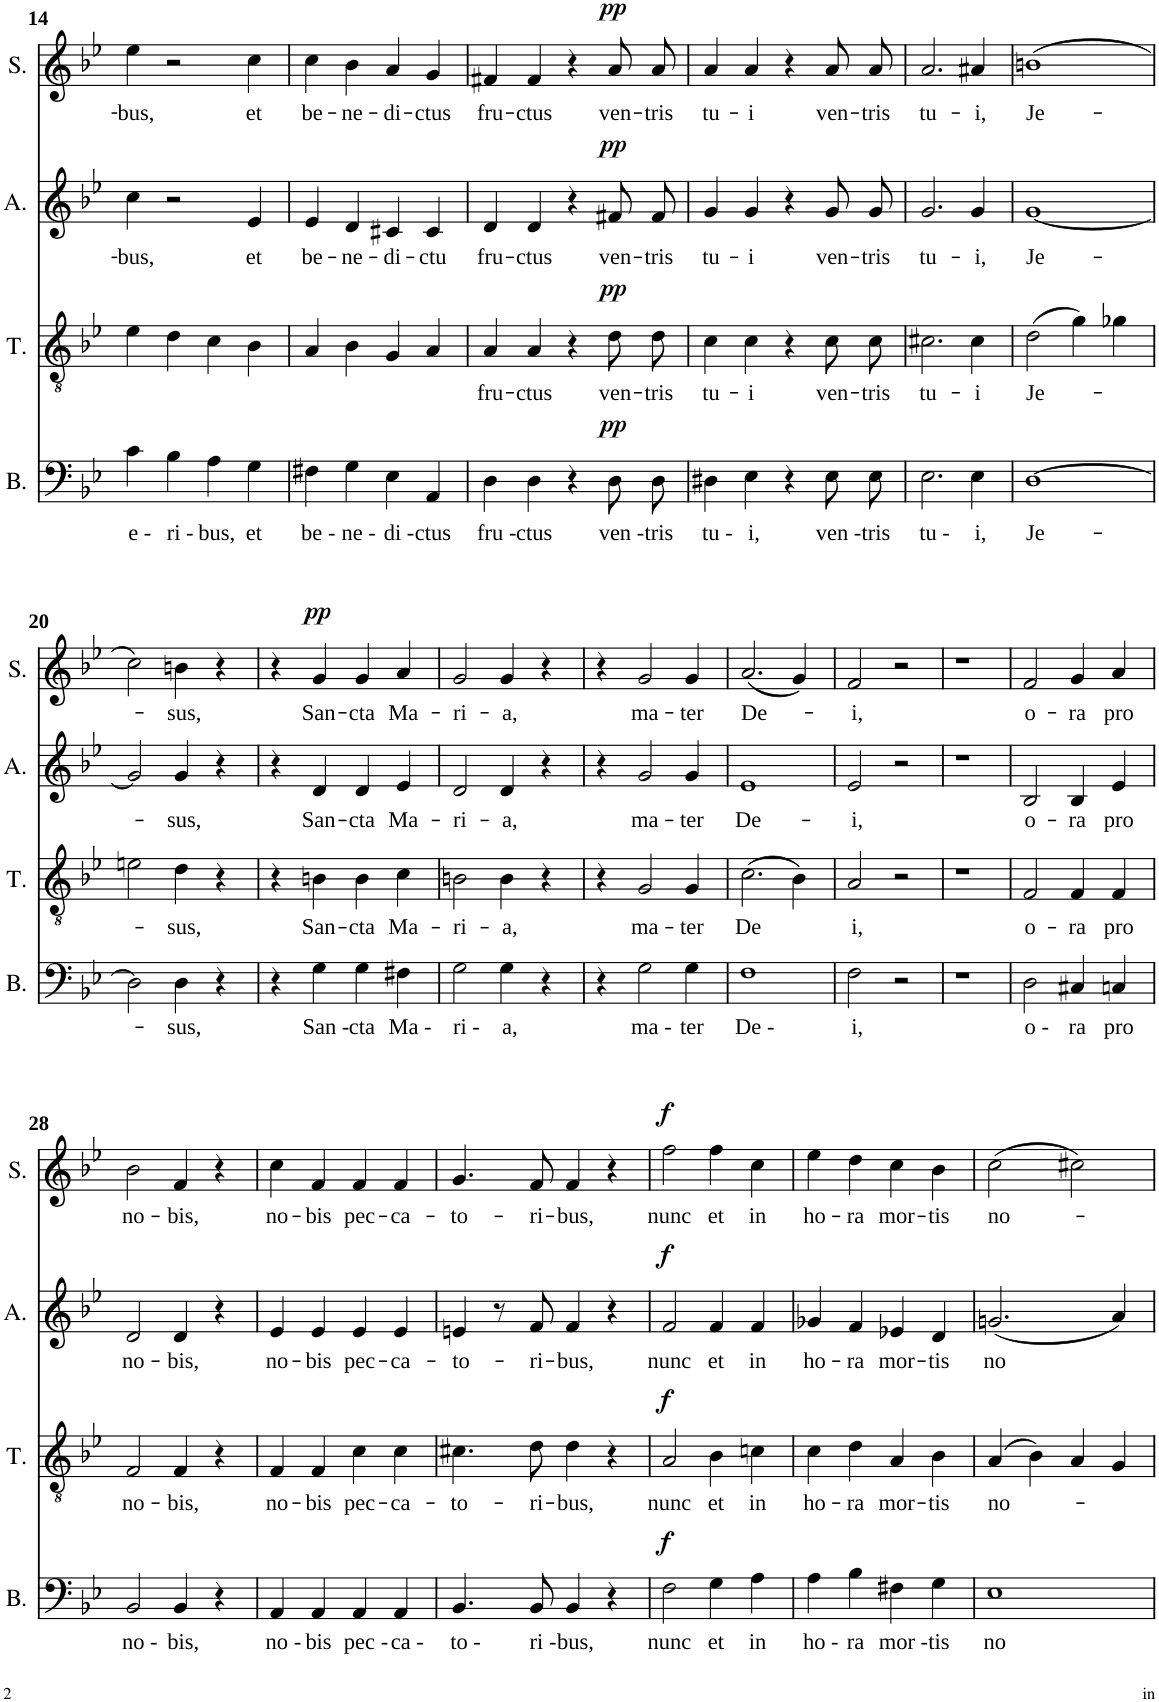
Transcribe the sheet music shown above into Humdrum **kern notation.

**kern	**text	**dynam	**kern	**text	**dynam	**kern	**text	**dynam	**kern	**text	**dynam
*part4	*part4	*part4	*part3	*part3	*part3	*part2	*part2	*part2	*part1	*part1	*part1
*staff4	*staff4	*staff4	*staff3	*staff3	*staff3	*staff2	*staff2	*staff2	*staff1	*staff1	*staff1
*I"Basse	*	*	*I"Ténor	*	*	*I"Alto	*	*	*I"Soprano	*	*
*I'B.	*	*	*I'T.	*	*	*I'A.	*	*	*I'S.	*	*
!!LO:PB:g=z
*clefF4	*	*	*clefGv2	*	*	*clefG2	*	*	*clefG2	*	*
*k[b-e-]	*	*	*k[b-e-]	*	*	*k[b-e-]	*	*	*k[b-e-]	*	*
*M4/4	*	*	*M4/4	*	*	*M4/4	*	*	*M4/4	*	*
=14	=14	=14	=14	=14	=14	=14	=14	=14	=14	=14	=14
!	!LO:LY:b	!	!	!	!	!	!LO:LY:b	!	!	!LO:LY:b	!
4c\	e -	.	4e-\	.	.	4cc\	-bus,	.	4ee-\	-bus,	.
!	!LO:LY:b	!	!	!	!	!	!	!	!	!	!
4B-\	ri -	.	4d\	.	.	2r	.	.	2r	.	.
!	!LO:LY:b	!	!	!	!	!	!	!	!	!	!
4A\	bus,	.	4c\	.	.	.	.	.	.	.	.
!	!LO:LY:b	!	!	!	!	!	!LO:LY:b	!	!	!LO:LY:b	!
4G\	et	.	4B-\	.	.	4e-/	et	.	4cc\	et	.
=15	=15	=15	=15	=15	=15	=15	=15	=15	=15	=15	=15
!	!LO:LY:b	!	!	!	!	!	!LO:LY:b	!	!	!LO:LY:b	!
4F#X\	be -	.	4A/	.	.	4e-/	be-	.	4cc\	be-	.
!	!LO:LY:b	!	!	!	!	!	!LO:LY:b	!	!	!LO:LY:b	!
4G\	ne -	.	4B-\	.	.	4d/	-ne-	.	4b-\	-ne-	.
!	!LO:LY:b	!	!	!	!	!	!LO:LY:b	!	!	!LO:LY:b	!
4E-\	di -	.	4G/	.	.	4c#X/	-di-	.	4a/	-di-	.
!	!LO:LY:b	!	!	!	!	!	!LO:LY:b	!	!	!LO:LY:b	!
4AA/	ctus	.	4A/	.	.	4c#/	-ctu	.	4g/	-ctus	.
=16	=16	=16	=16	=16	=16	=16	=16	=16	=16	=16	=16
!	!LO:LY:b	!	!	!LO:LY:b	!	!	!LO:LY:b	!	!	!LO:LY:b	!
4D\	fru -	.	4A/	fru-	.	4d/	fru-	.	4f#X/	fru-	.
!	!LO:LY:b	!	!	!LO:LY:b	!	!	!LO:LY:b	!	!	!LO:LY:b	!
4D\	ctus	.	4A/	-ctus	.	4d/	-ctus	.	4f#/	-ctus	.
4r	.	.	4r	.	.	4r	.	.	4r	.	.
!	!LO:LY:b	!LO:DY:a	!	!LO:LY:b	!LO:DY:a	!	!LO:LY:b	!LO:DY:a	!	!LO:LY:b	!LO:DY:a
8D\L	ven -	pp	8d\L	ven-	pp	8f#X/L	ven-	pp	8a/L	ven-	pp
!	!LO:LY:b	!	!	!LO:LY:b	!	!	!LO:LY:b	!	!	!LO:LY:b	!
8D\J	tris	.	8d\J	-tris	.	8f#/J	-tris	.	8a/J	-tris	.
=17	=17	=17	=17	=17	=17	=17	=17	=17	=17	=17	=17
!	!LO:LY:b	!	!	!LO:LY:b	!	!	!LO:LY:b	!	!	!LO:LY:b	!
4D#X\	tu -	.	4c\	tu-	.	4g/	tu-	.	4a/	tu-	.
!	!LO:LY:b	!	!	!LO:LY:b	!	!	!LO:LY:b	!	!	!LO:LY:b	!
4E-\	i,	.	4c\	-i	.	4g/	-i	.	4a/	-i	.
4r	.	.	4r	.	.	4r	.	.	4r	.	.
!	!LO:LY:b	!	!	!LO:LY:b	!	!	!LO:LY:b	!	!	!LO:LY:b	!
8E-\L	ven -	.	8c\L	ven-	.	8g/L	ven-	.	8a/L	ven-	.
!	!LO:LY:b	!	!	!LO:LY:b	!	!	!LO:LY:b	!	!	!LO:LY:b	!
8E-\J	tris	.	8c\J	-tris	.	8g/J	-tris	.	8a/J	-tris	.
=18	=18	=18	=18	=18	=18	=18	=18	=18	=18	=18	=18
!	!LO:LY:b	!	!	!LO:LY:b	!	!	!LO:LY:b	!	!	!LO:LY:b	!
2.E-\	tu -	.	2.c#X\	tu-	.	2.g/	tu-	.	2.a/	tu-	.
!	!LO:LY:b	!	!	!LO:LY:b	!	!	!LO:LY:b	!	!	!LO:LY:b	!
4E-\	i,	.	4c#\	-i	.	4g/	-i,	.	4a#X/	-i,	.
=19	=19	=19	=19	=19	=19	=19	=19	=19	=19	=19	=19
!	!LO:LY:b	!	!	!LO:LY:b	!	!	!LO:LY:b	!	!	!LO:LY:b	!
[1D	Je-	.	(2d\	Je-	.	[1g	Je-	.	(1bn	Je-	.
.	.	.	4g\)	.	.	.	.	.	.	.	.
.	.	.	4g-X\	.	.	.	.	.	.	.	.
!!LO:LB:g=z
=20	=20	=20	=20	=20	=20	=20	=20	=20	=20	=20	=20
2D\]	.	.	2en\	.	.	2g/]	.	.	2cc\)	.	.
!	!LO:LY:b	!	!	!LO:LY:b	!	!	!LO:LY:b	!	!	!LO:LY:b	!
4D\	-sus,	.	4d\	-sus,	.	4g/	-sus,	.	4bn\	-sus,	.
4r	.	.	4r	.	.	4r	.	.	4r	.	.
=21	=21	=21	=21	=21	=21	=21	=21	=21	=21	=21	=21
4r	.	.	4r	.	.	4r	.	.	4r	.	.
!	!LO:LY:b	!	!	!LO:LY:b	!	!	!LO:LY:b	!	!	!LO:LY:b	!LO:DY:a
4G\	San -	.	4Bn\	San-	.	4d/	San-	.	4g/	San-	pp
!	!LO:LY:b	!	!	!LO:LY:b	!	!	!LO:LY:b	!	!	!LO:LY:b	!
4G\	cta	.	4B\	-cta	.	4d/	-cta	.	4g/	-cta	.
!	!LO:LY:b	!	!	!LO:LY:b	!	!	!LO:LY:b	!	!	!LO:LY:b	!
4F#X\	Ma -	.	4c\	Ma-	.	4e-/	Ma-	.	4a/	Ma-	.
=22	=22	=22	=22	=22	=22	=22	=22	=22	=22	=22	=22
!	!LO:LY:b	!	!	!LO:LY:b	!	!	!LO:LY:b	!	!	!LO:LY:b	!
2G\	ri -	.	2Bn\	-ri-	.	2d/	-ri-	.	2g/	-ri-	.
!	!LO:LY:b	!	!	!LO:LY:b	!	!	!LO:LY:b	!	!	!LO:LY:b	!
4G\	a,	.	4B\	-a,	.	4d/	-a,	.	4g/	-a,	.
4r	.	.	4r	.	.	4r	.	.	4r	.	.
=23	=23	=23	=23	=23	=23	=23	=23	=23	=23	=23	=23
4r	.	.	4r	.	.	4r	.	.	4r	.	.
!	!LO:LY:b	!	!	!LO:LY:b	!	!	!LO:LY:b	!	!	!LO:LY:b	!
2G\	ma -	.	2G/	ma-	.	2g/	ma-	.	2g/	ma-	.
!	!LO:LY:b	!	!	!LO:LY:b	!	!	!LO:LY:b	!	!	!LO:LY:b	!
4G\	ter	.	4G/	-ter	.	4g/	-ter	.	4g/	-ter	.
=24	=24	=24	=24	=24	=24	=24	=24	=24	=24	=24	=24
!	!LO:LY:b	!	!	!LO:LY:b	!	!	!LO:LY:b	!	!	!LO:LY:b	!
1F	De -	.	(2.c\	De	.	1e-	De-	.	(2.a/	De-	.
.	.	.	4B-\)	.	.	.	.	.	4g/)	.	.
=25	=25	=25	=25	=25	=25	=25	=25	=25	=25	=25	=25
!	!LO:LY:b	!	!	!LO:LY:b	!	!	!LO:LY:b	!	!	!LO:LY:b	!
2F\	i,	.	2A/	i,	.	2e-/	-i,	.	2f/	-i,	.
2r	.	.	2r	.	.	2r	.	.	2r	.	.
=26	=26	=26	=26	=26	=26	=26	=26	=26	=26	=26	=26
1r	.	.	1r	.	.	1r	.	.	1r	.	.
=27	=27	=27	=27	=27	=27	=27	=27	=27	=27	=27	=27
!	!LO:LY:b	!	!	!LO:LY:b	!	!	!LO:LY:b	!	!	!LO:LY:b	!
2D\	o -	.	2F/	o-	.	2B-/	o-	.	2f/	o-	.
!	!LO:LY:b	!	!	!LO:LY:b	!	!	!LO:LY:b	!	!	!LO:LY:b	!
4C#X/	ra	.	4F/	-ra	.	4B-/	-ra	.	4g/	-ra	.
!	!LO:LY:b	!	!	!LO:LY:b	!	!	!LO:LY:b	!	!	!LO:LY:b	!
4Cn/	pro	.	4F/	pro	.	4e-/	pro	.	4a/	pro	.
!!LO:LB:g=z
=28	=28	=28	=28	=28	=28	=28	=28	=28	=28	=28	=28
!	!LO:LY:b	!	!	!LO:LY:b	!	!	!LO:LY:b	!	!	!LO:LY:b	!
2BB-/	no -	.	2F/	no-	.	2d/	no-	.	2b-\	no-	.
!	!LO:LY:b	!	!	!LO:LY:b	!	!	!LO:LY:b	!	!	!LO:LY:b	!
4BB-/	bis,	.	4F/	-bis,	.	4d/	-bis,	.	4f/	-bis,	.
4r	.	.	4r	.	.	4r	.	.	4r	.	.
=29	=29	=29	=29	=29	=29	=29	=29	=29	=29	=29	=29
!	!LO:LY:b	!	!	!LO:LY:b	!	!	!LO:LY:b	!	!	!LO:LY:b	!
4AA/	no -	.	4F/	no-	.	4e-/	no-	.	4cc\	no-	.
!	!LO:LY:b	!	!	!LO:LY:b	!	!	!LO:LY:b	!	!	!LO:LY:b	!
4AA/	bis	.	4F/	-bis	.	4e-/	-bis	.	4f/	-bis	.
!	!LO:LY:b	!	!	!LO:LY:b	!	!	!LO:LY:b	!	!	!LO:LY:b	!
4AA/	pec -	.	4c\	pec-	.	4e-/	pec-	.	4f/	pec-	.
!	!LO:LY:b	!	!	!LO:LY:b	!	!	!LO:LY:b	!	!	!LO:LY:b	!
4AA/	ca -	.	4c\	-ca-	.	4e-/	-ca-	.	4f/	-ca-	.
=30	=30	=30	=30	=30	=30	=30	=30	=30	=30	=30	=30
!	!LO:LY:b	!	!	!LO:LY:b	!	!	!LO:LY:b	!	!	!LO:LY:b	!
4.BB-/	to -	.	4.c#X\	-to-	.	4en/	-to-	.	4.g/	-to-	.
.	.	.	.	.	.	8r	.	.	.	.	.
!	!LO:LY:b	!	!	!LO:LY:b	!	!	!LO:LY:b	!	!	!LO:LY:b	!
8BB-/	ri -	.	8d\	-ri-	.	8f/	-ri-	.	8f/	-ri-	.
!	!LO:LY:b	!	!	!LO:LY:b	!	!	!LO:LY:b	!	!	!LO:LY:b	!
4BB-/	bus,	.	4d\	-bus,	.	4f/	-bus,	.	4f/	-bus,	.
4r	.	.	4r	.	.	4r	.	.	4r	.	.
=31	=31	=31	=31	=31	=31	=31	=31	=31	=31	=31	=31
!	!LO:LY:b	!LO:DY:a	!	!LO:LY:b	!LO:DY:a	!	!LO:LY:b	!LO:DY:a	!	!LO:LY:b	!LO:DY:a
2F\	nunc	f	2A/	nunc	f	2f/	nunc	f	2ff\	nunc	f
!	!LO:LY:b	!	!	!LO:LY:b	!	!	!LO:LY:b	!	!	!LO:LY:b	!
4G\	et	.	4B-\	et	.	4f/	et	.	4ff\	et	.
!	!LO:LY:b	!	!	!LO:LY:b	!	!	!LO:LY:b	!	!	!LO:LY:b	!
4A\	in	.	4cn\	in	.	4f/	in	.	4cc\	in	.
=32	=32	=32	=32	=32	=32	=32	=32	=32	=32	=32	=32
!	!LO:LY:b	!	!	!LO:LY:b	!	!	!LO:LY:b	!	!	!LO:LY:b	!
4A\	ho -	.	4c\	ho-	.	4g-X/	ho-	.	4ee-\	ho-	.
!	!LO:LY:b	!	!	!LO:LY:b	!	!	!LO:LY:b	!	!	!LO:LY:b	!
4B-\	ra	.	4d\	-ra	.	4f/	-ra	.	4dd\	-ra	.
!	!LO:LY:b	!	!	!LO:LY:b	!	!	!LO:LY:b	!	!	!LO:LY:b	!
4F#X\	mor -	.	4A/	mor-	.	4e-X/	mor-	.	4cc\	mor-	.
!	!LO:LY:b	!	!	!LO:LY:b	!	!	!LO:LY:b	!	!	!LO:LY:b	!
4G\	tis	.	4B-\	-tis	.	4d/	-tis	.	4b-\	-tis	.
=33	=33	=33	=33	=33	=33	=33	=33	=33	=33	=33	=33
!	!LO:LY:b	!	!	!LO:LY:b	!	!	!LO:LY:b	!	!	!LO:LY:b	!
1E-	no	.	(4A/	no-	.	(2.gn/	no	.	(2cc\	no-	.
.	.	.	4B-\)	.	.	.	.	.	.	.	.
.	.	.	4A/	.	.	.	.	.	2cc#X\)	.	.
.	.	.	4G/	.	.	4a/)	.	.	.	.	.
=	=	=	=	=	=	=	=	=	=	=	=
*-	*-	*-	*-	*-	*-	*-	*-	*-	*-	*-	*-
